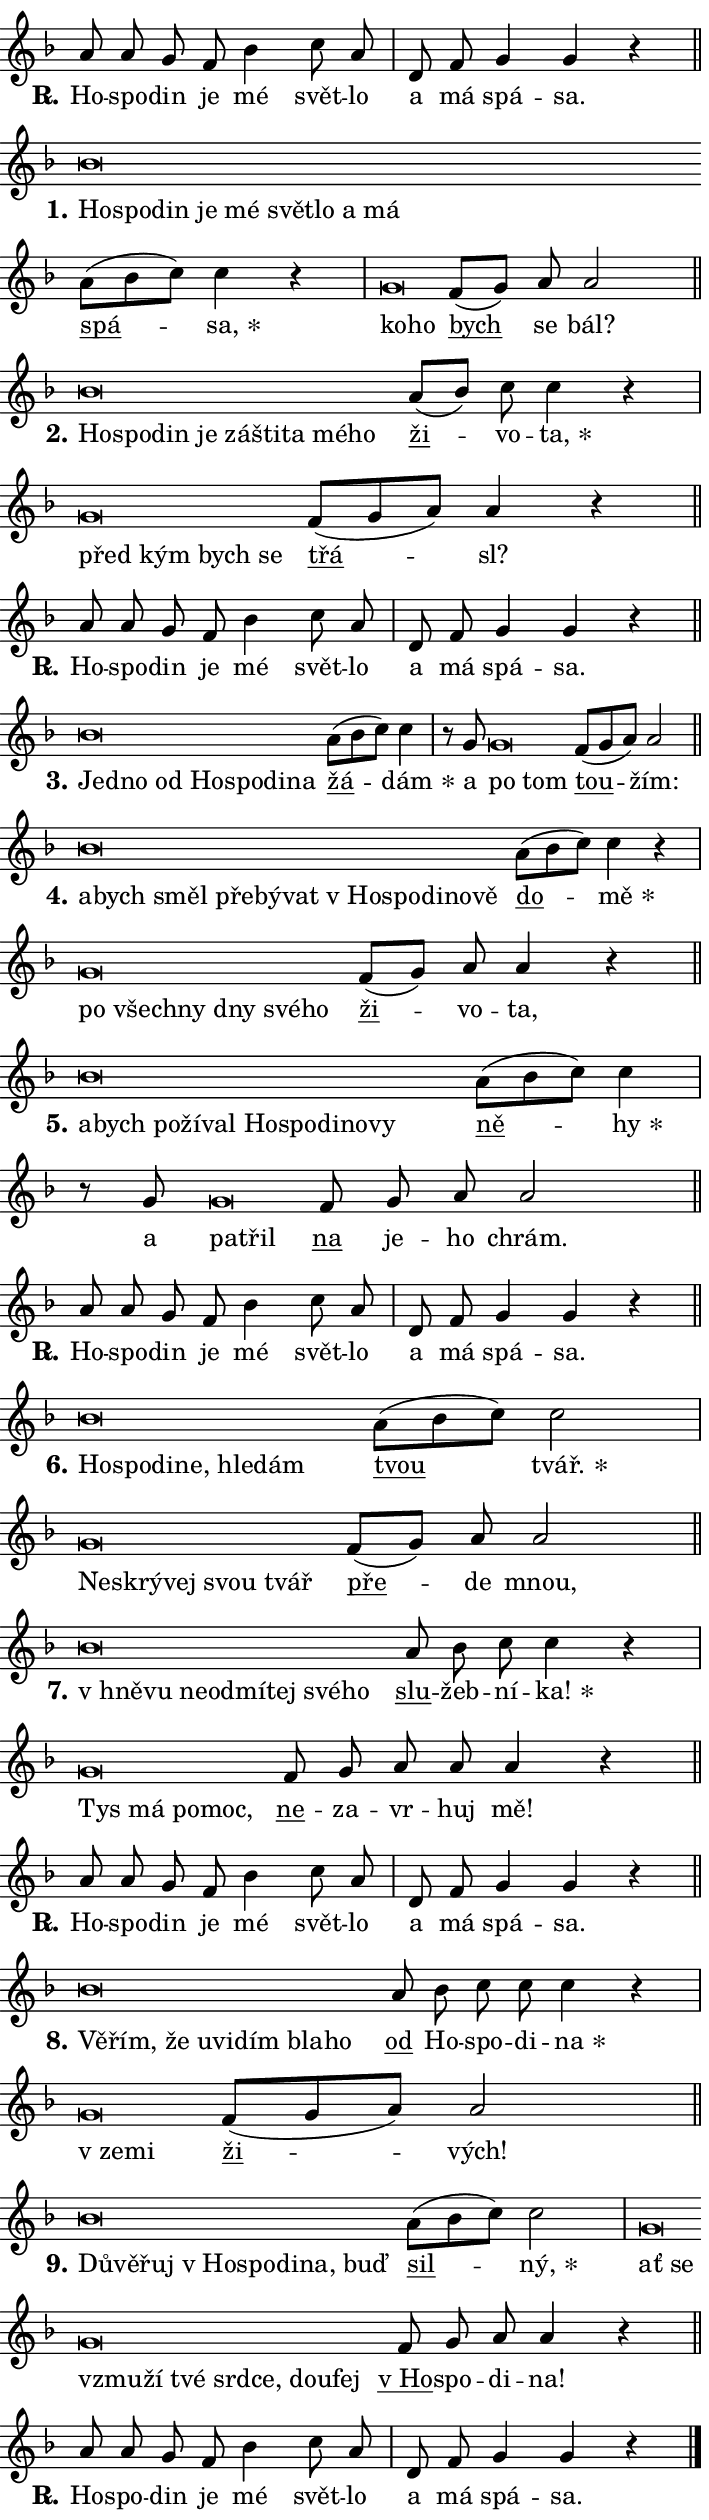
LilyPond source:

\version "2.24.0"
\header { tagline = "" }
\paper {
  indent = 0\cm
  top-margin = 0\cm
  right-margin = 0.13\cm % to fit lyric hyphens
  bottom-margin = 0\cm
  left-margin = 0\cm
  paper-width = 12\cm
  page-breaking = #ly:one-page-breaking
  system-system-spacing.basic-distance = #11
  score-system-spacing.basic-distance = #11
  ragged-last = ##f
}


%% Author: Thomas Morley
%% https://lists.gnu.org/archive/html/lilypond-user/2020-05/msg00002.html
#(define (line-position grob)
"Returns position of @var[grob} in current system:
   @code{'start}, if at first time-step
   @code{'end}, if at last time-step
   @code{'middle} otherwise
"
  (let* ((col (ly:item-get-column grob))
         (ln (ly:grob-object col 'left-neighbor))
         (rn (ly:grob-object col 'right-neighbor))
         (col-to-check-left (if (ly:grob? ln) ln col))
         (col-to-check-right (if (ly:grob? rn) rn col))
         (break-dir-left
           (and
             (ly:grob-property col-to-check-left 'non-musical #f)
             (ly:item-break-dir col-to-check-left)))
         (break-dir-right
           (and
             (ly:grob-property col-to-check-right 'non-musical #f)
             (ly:item-break-dir col-to-check-right))))
        (cond ((eqv? 1 break-dir-left) 'start)
              ((eqv? -1 break-dir-right) 'end)
              (else 'middle))))

#(define (tranparent-at-line-position vctor)
  (lambda (grob)
  "Relying on @code{line-position} select the relevant enry from @var{vctor}.
Used to determine transparency,"
    (case (line-position grob)
      ((end) (not (vector-ref vctor 0)))
      ((middle) (not (vector-ref vctor 1)))
      ((start) (not (vector-ref vctor 2))))))

noteHeadBreakVisibility =
#(define-music-function (break-visibility)(vector?)
"Makes @code{NoteHead}s transparent relying on @var{break-visibility}"
#{
  \override NoteHead.transparent =
    #(tranparent-at-line-position break-visibility)
#})

#(define delete-ledgers-for-transparent-note-heads
  (lambda (grob)
    "Reads whether a @code{NoteHead} is transparent.
If so this @code{NoteHead} is removed from @code{'note-heads} from
@var{grob}, which is supposed to be @code{LedgerLineSpanner}.
As a result ledgers are not printed for this @code{NoteHead}"
    (let* ((nhds-array (ly:grob-object grob 'note-heads))
           (nhds-list
             (if (ly:grob-array? nhds-array)
                 (ly:grob-array->list nhds-array)
                 '()))
           ;; Relies on the transparent-property being done before
           ;; Staff.LedgerLineSpanner.after-line-breaking is executed.
           ;; This is fragile ...
           (to-keep
             (remove
               (lambda (nhd)
                 (ly:grob-property nhd 'transparent #f))
               nhds-list)))
      ;; TODO find a better method to iterate over grob-arrays, similiar
      ;; to filter/remove etc for lists
      ;; For now rebuilt from scratch
      (set! (ly:grob-object grob 'note-heads)  '())
      (for-each
        (lambda (nhd)
          (ly:pointer-group-interface::add-grob grob 'note-heads nhd))
        to-keep))))

squashNotes = {
  \override NoteHead.X-extent = #'(-0.2 . 0.2)
  \override NoteHead.Y-extent = #'(-0.75 . 0)
  \override NoteHead.stencil =
    #(lambda (grob)
       (let ((pos (ly:grob-property grob 'staff-position)))
         (begin
           (if (< pos -7) (display "ERROR: Lower brevis then expected\n") (display ""))
           (if (<= pos -6) ly:text-interface::print ly:note-head::print))))
}
unSquashNotes = {
  \revert NoteHead.X-extent
  \revert NoteHead.Y-extent
  \revert NoteHead.stencil
}

hideNotes = \noteHeadBreakVisibility #begin-of-line-visible
unHideNotes = \noteHeadBreakVisibility #all-visible

% work-around for resetting accidentals
% https://lilypond.org/doc/v2.23/Documentation/notation/displaying-rhythms#unmetered-music
cadenzaMeasure = {
  \cadenzaOff
  \partial 1024 s1024
  \cadenzaOn
}

#(define-markup-command (accent layout props text) (markup?)
  "Underline accented syllable"
  (interpret-markup layout props
    #{\markup \override #'(offset . 4.3) \underline { #text }#}))

responsum = \markup \concat {
  "R" \hspace #-1.05 \path #0.1 #'((moveto 0 0.07) (lineto 0.9 0.8)) \hspace #0.05 "."
}

spaceSize = #0.6828661417322834 % exact space size for TeX Gyre Schola

\layout {
  \context {
    \Staff
    \remove "Time_signature_engraver"
    \override LedgerLineSpanner.after-line-breaking = #delete-ledgers-for-transparent-note-heads
  }
  \context {
    \Lyrics {
      \override LyricSpace.minimum-distance = \spaceSize
      \override LyricText.font-name = #"TeX Gyre Schola"
      \override LyricText.font-size = 1
      \override StanzaNumber.font-name = #"TeX Gyre Schola Bold"
      \override StanzaNumber.font-size = 1
    }
  }
  \context {
    \Score 
    \override NoteHead.text =
      #(lambda (grob) 
        (let ((pos (ly:grob-property grob 'staff-position)))
          #{\markup {
            \combine
              \halign #-0.55 \raise #(if (= pos -6) 0 0.5) \override #'(thickness . 2) \draw-line #'(3.2 . 0)
              \musicglyph "noteheads.sM1"
          }#}))
  }
}

% magnetic-lyrics.ily
%
%   written by
%     Jean Abou Samra <jean@abou-samra.fr>
%     Werner Lemberg <wl@gnu.org>
%
%   adapted by
%     Jiri Hon <jiri.hon@gmail.com>
%
% Version 2022-Apr-15

% https://www.mail-archive.com/lilypond-user@gnu.org/msg149350.html

#(define (Left_hyphen_pointer_engraver context)
   "Collect syllable-hyphen-syllable occurrences in lyrics and store
them in properties.  This engraver only looks to the left.  For
example, if the lyrics input is @code{foo -- bar}, it does the
following.

@itemize @bullet
@item
Set the @code{text} property of the @code{LyricHyphen} grob between
@q{foo} and @q{bar} to @code{foo}.

@item
Set the @code{left-hyphen} property of the @code{LyricText} grob with
text @q{foo} to the @code{LyricHyphen} grob between @q{foo} and
@q{bar}.
@end itemize

Use this auxiliary engraver in combination with the
@code{lyric-@/text::@/apply-@/magnetic-@/offset!} hook."
   (let ((hyphen #f)
         (text #f))
     (make-engraver
      (acknowledgers
       ((lyric-syllable-interface engraver grob source-engraver)
        (set! text grob)))
      (end-acknowledgers
       ((lyric-hyphen-interface engraver grob source-engraver)
        ;(when (not (grob::has-interface grob 'lyric-space-interface))
          (set! hyphen grob)));)
      ((stop-translation-timestep engraver)
       (when (and text hyphen)
         (ly:grob-set-object! text 'left-hyphen hyphen))
       (set! text #f)
       (set! hyphen #f)))))

#(define (lyric-text::apply-magnetic-offset! grob)
   "If the space between two syllables is less than the value in
property @code{LyricText@/.details@/.squash-threshold}, move the right
syllable to the left so that it gets concatenated with the left
syllable.

Use this function as a hook for
@code{LyricText@/.after-@/line-@/breaking} if the
@code{Left_@/hyphen_@/pointer_@/engraver} is active."
   (let ((hyphen (ly:grob-object grob 'left-hyphen #f)))
     (when hyphen
       (let ((left-text (ly:spanner-bound hyphen LEFT)))
         (when (grob::has-interface left-text 'lyric-syllable-interface)
           (let* ((common (ly:grob-common-refpoint grob left-text X))
                  (this-x-ext (ly:grob-extent grob common X))
                  (left-x-ext
                   (begin
                     ;; Trigger magnetism for left-text.
                     (ly:grob-property left-text 'after-line-breaking)
                     (ly:grob-extent left-text common X)))
                  ;; `delta` is the gap width between two syllables.
                  (delta (- (interval-start this-x-ext)
                            (interval-end left-x-ext)))
                  (details (ly:grob-property grob 'details))
                  (threshold (assoc-get 'squash-threshold details 0.2)))
             (when (< delta threshold)
               (let* (;; We have to manipulate the input text so that
                      ;; ligatures crossing syllable boundaries are not
                      ;; disabled.  For languages based on the Latin
                      ;; script this is essentially a beautification.
                      ;; However, for non-Western scripts it can be a
                      ;; necessity.
                      (lt (ly:grob-property left-text 'text))
                      (rt (ly:grob-property grob 'text))
                      (is-space (grob::has-interface hyphen 'lyric-space-interface))
                      (space (if is-space " " ""))
                      (extra-delta (if is-space spaceSize 0))
                      ;; Append new syllable.
                      (ltrt-space (if (and (string? lt) (string? rt))
                                (string-append lt space rt)
                                (make-concat-markup (list lt space rt))))
                      ;; Right-align `ltrt` to the right side.
                      (ltrt-space-markup (grob-interpret-markup
                               grob
                               (make-translate-markup
                                (cons (interval-length this-x-ext) 0)
                                (make-right-align-markup ltrt-space)))))
                 (begin
                   ;; Don't print `left-text`.
                   (ly:grob-set-property! left-text 'stencil #f)
                   ;; Set text and stencil (which holds all collected
                   ;; syllables so far) and shift it to the left.
                   (ly:grob-set-property! grob 'text ltrt-space)
                   (ly:grob-set-property! grob 'stencil ltrt-space-markup)
                   (ly:grob-translate-axis! grob (- (- delta extra-delta)) X))))))))))


#(define (lyric-hyphen::displace-bounds-first grob)
   ;; Make very sure this callback isn't triggered too early.
   (let ((left (ly:spanner-bound grob LEFT))
         (right (ly:spanner-bound grob RIGHT)))
     (ly:grob-property left 'after-line-breaking)
     (ly:grob-property right 'after-line-breaking)
     (ly:lyric-hyphen::print grob)))

squashThreshold = #0.4

\layout {
  \context {
    \Lyrics
    \consists #Left_hyphen_pointer_engraver
    \override LyricText.after-line-breaking =
      #lyric-text::apply-magnetic-offset!
    \override LyricHyphen.stencil = #lyric-hyphen::displace-bounds-first
    \override LyricText.details.squash-threshold = \squashThreshold
    \override LyricHyphen.minimum-distance = 0
    \override LyricHyphen.minimum-length = \squashThreshold
  }
}

squashText = \override LyricText.details.squash-threshold = 9999
unSquashText = \override LyricText.details.squash-threshold = \squashThreshold

leftText = \override LyricText.self-alignment-X = #LEFT
unLeftText = \revert LyricText.self-alignment-X

starOffset = #(lambda (grob) 
                (let ((x_offset (ly:self-alignment-interface::aligned-on-x-parent grob)))
                  (if (= x_offset 0) 0 (+ x_offset 1.2))))

star = #(define-music-function (syllable)(string?)
"Append star separator at the end of a syllable"
#{
  \once \override LyricText.X-offset = #starOffset
  \lyricmode { \markup {
    #syllable
    \override #'((font-name . "TeX Gyre Schola Bold")) \hspace #0.2 \lower #0.65 \larger "*"
  } }
#})

starAccent = #(define-music-function (syllable)(string?)
"Append star separator at the end of a syllable and make accent"
#{
  \once \override LyricText.X-offset = #starOffset
  \lyricmode { \markup {
    \accent #syllable
    \override #'((font-name . "TeX Gyre Schola Bold")) \hspace #0.2 \lower #0.65 \larger "*"
  } }
#})

breath = #(define-music-function (syllable)(string?)
"Append breathing indicator at the end of a syllable"
#{
  \lyricmode { \markup { #syllable "+" } }
#})

optionalBreath = #(define-music-function (syllable)(string?)
"Append optional breathing indicator at the end of a syllable"
#{
  \lyricmode { \markup { #syllable "(+)" } }
#})


\score {
    <<
        \new Voice = "melody" { \cadenzaOn \key f \major \relative { a'8 a g f bes4 c8 a \cadenzaMeasure \bar "|" d, f \bar "" g4 g r \cadenzaMeasure \bar "||" \break } }
        \new Lyrics \lyricsto "melody" { \lyricmode { \set stanza = \responsum
Ho -- spo -- din je mé svět -- lo a má spá -- sa. } }
    >>
    \layout {}
}

\score {
    <<
        \new Voice = "melody" { \cadenzaOn \key f \major \relative { \squashNotes bes'\breve*1/16 \hideNotes \breve*1/16 \bar "" \breve*1/16 \bar "" \breve*1/16 \bar "" \breve*1/16 \bar "" \breve*1/16 \bar "" \breve*1/16 \bar "" \breve*1/16 \breve*1/16 \bar "" \unHideNotes \unSquashNotes \bar "" a8[( bes c)] c4 r \cadenzaMeasure \bar "|" \squashNotes g\breve*1/16 \hideNotes \breve*1/16 \bar "" \unHideNotes \unSquashNotes \bar "" f8[( g)] a a2 \cadenzaMeasure \bar "||" \break } }
        \new Lyrics \lyricsto "melody" { \lyricmode { \set stanza = "1."
\leftText Ho -- \squashText spo -- din je mé svět -- lo a má \unLeftText \unSquashText \markup \accent spá -- \star sa, \leftText ko -- \squashText ho \unLeftText \unSquashText \markup \accent bych se bál? } }
    >>
    \layout {}
}

\score {
    <<
        \new Voice = "melody" { \cadenzaOn \key f \major \relative { \squashNotes bes'\breve*1/16 \hideNotes \breve*1/16 \bar "" \breve*1/16 \bar "" \breve*1/16 \bar "" \breve*1/16 \bar "" \breve*1/16 \bar "" \breve*1/16 \bar "" \breve*1/16 \breve*1/16 \bar "" \unHideNotes \unSquashNotes \bar "" a8[( bes)] c c4 r \cadenzaMeasure \bar "|" \squashNotes g\breve*1/16 \hideNotes \breve*1/16 \bar "" \breve*1/16 \breve*1/16 \bar "" \unHideNotes \unSquashNotes \bar "" f8[( g a)] a4 r \cadenzaMeasure \bar "||" \break } }
        \new Lyrics \lyricsto "melody" { \lyricmode { \set stanza = "2."
\leftText Ho -- \squashText spo -- din je zá -- šti -- ta mé -- ho \unLeftText \unSquashText \markup \accent ži -- vo -- \star ta, \leftText před \squashText kým bych se \unLeftText \unSquashText \markup \accent třá -- sl? } }
    >>
    \layout {}
}

\score {
    <<
        \new Voice = "melody" { \cadenzaOn \key f \major \relative { a'8 a g f bes4 c8 a \cadenzaMeasure \bar "|" d, f \bar "" g4 g r \cadenzaMeasure \bar "||" \break } }
        \new Lyrics \lyricsto "melody" { \lyricmode { \set stanza = \responsum
Ho -- spo -- din je mé svět -- lo a má spá -- sa. } }
    >>
    \layout {}
}

\score {
    <<
        \new Voice = "melody" { \cadenzaOn \key f \major \relative { \squashNotes bes'\breve*1/16 \hideNotes \breve*1/16 \bar "" \breve*1/16 \bar "" \breve*1/16 \bar "" \breve*1/16 \bar "" \breve*1/16 \breve*1/16 \bar "" \unHideNotes \unSquashNotes \bar "" a8[( bes c)] c4 \cadenzaMeasure \bar "|" r8 g8 \squashNotes g\breve*1/16 \hideNotes \breve*1/16 \bar "" \unHideNotes \unSquashNotes \bar "" f8[( g a)] a2 \cadenzaMeasure \bar "||" \break } }
        \new Lyrics \lyricsto "melody" { \lyricmode { \set stanza = "3."
\leftText Jed -- \squashText no od Ho -- spo -- di -- na \unLeftText \unSquashText \markup \accent žá -- \star dám a \leftText po \squashText tom \unLeftText \unSquashText \markup \accent tou -- žím: } }
    >>
    \layout {}
}

\score {
    <<
        \new Voice = "melody" { \cadenzaOn \key f \major \relative { \squashNotes bes'\breve*1/16 \hideNotes \breve*1/16 \bar "" \breve*1/16 \bar "" \breve*1/16 \bar "" \breve*1/16 \bar "" \breve*1/16 \bar "" \breve*1/16 \bar "" \breve*1/16 \bar "" \breve*1/16 \bar "" \breve*1/16 \breve*1/16 \bar "" \unHideNotes \unSquashNotes \bar "" a8[( bes c)] c4 r \cadenzaMeasure \bar "|" \squashNotes g\breve*1/16 \hideNotes \breve*1/16 \bar "" \breve*1/16 \bar "" \breve*1/16 \bar "" \breve*1/16 \breve*1/16 \bar "" \unHideNotes \unSquashNotes \bar "" f8[( g)] a a4 r \cadenzaMeasure \bar "||" \break } }
        \new Lyrics \lyricsto "melody" { \lyricmode { \set stanza = "4."
\leftText a -- \squashText bych směl pře -- bý -- vat "v Ho" -- spo -- di -- no -- vě \unLeftText \unSquashText \markup \accent do -- \star mě \leftText po \squashText všech -- ny dny své -- ho \unLeftText \unSquashText \markup \accent ži -- vo -- ta, } }
    >>
    \layout {}
}

\score {
    <<
        \new Voice = "melody" { \cadenzaOn \key f \major \relative { \squashNotes bes'\breve*1/16 \hideNotes \breve*1/16 \bar "" \breve*1/16 \bar "" \breve*1/16 \bar "" \breve*1/16 \bar "" \breve*1/16 \bar "" \breve*1/16 \bar "" \breve*1/16 \bar "" \breve*1/16 \breve*1/16 \bar "" \unHideNotes \unSquashNotes \bar "" a8[( bes c)] c4 \cadenzaMeasure \bar "|" r8 g8 \squashNotes g\breve*1/16 \hideNotes \breve*1/16 \bar "" \unHideNotes \unSquashNotes \bar "" f8 g a a2 \cadenzaMeasure \bar "||" \break } }
        \new Lyrics \lyricsto "melody" { \lyricmode { \set stanza = "5."
\leftText a -- \squashText bych po -- ží -- val Ho -- spo -- di -- no -- vy \unLeftText \unSquashText \markup \accent ně -- \star hy a \leftText pa -- \squashText třil \unLeftText \unSquashText \markup \accent na je -- ho chrám. } }
    >>
    \layout {}
}

\score {
    <<
        \new Voice = "melody" { \cadenzaOn \key f \major \relative { a'8 a g f bes4 c8 a \cadenzaMeasure \bar "|" d, f \bar "" g4 g r \cadenzaMeasure \bar "||" \break } }
        \new Lyrics \lyricsto "melody" { \lyricmode { \set stanza = \responsum
Ho -- spo -- din je mé svět -- lo a má spá -- sa. } }
    >>
    \layout {}
}

\score {
    <<
        \new Voice = "melody" { \cadenzaOn \key f \major \relative { \squashNotes bes'\breve*1/16 \hideNotes \breve*1/16 \bar "" \breve*1/16 \bar "" \breve*1/16 \bar "" \breve*1/16 \breve*1/16 \bar "" \unHideNotes \unSquashNotes \bar "" a8[( bes c)] c2 \cadenzaMeasure \bar "|" \squashNotes g\breve*1/16 \hideNotes \breve*1/16 \bar "" \breve*1/16 \bar "" \breve*1/16 \breve*1/16 \bar "" \unHideNotes \unSquashNotes \bar "" f8[( g)] a a2 \cadenzaMeasure \bar "||" \break } }
        \new Lyrics \lyricsto "melody" { \lyricmode { \set stanza = "6."
\leftText Ho -- \squashText spo -- di -- ne, hle -- dám \unLeftText \unSquashText \markup \accent tvou \star tvář. \leftText Ne -- \squashText skrý -- vej svou tvář \unLeftText \unSquashText \markup \accent pře -- de mnou, } }
    >>
    \layout {}
}

\score {
    <<
        \new Voice = "melody" { \cadenzaOn \key f \major \relative { \squashNotes bes'\breve*1/16 \hideNotes \breve*1/16 \bar "" \breve*1/16 \bar "" \breve*1/16 \bar "" \breve*1/16 \bar "" \breve*1/16 \bar "" \breve*1/16 \breve*1/16 \bar "" \unHideNotes \unSquashNotes \bar "" a8 bes c c4 r \cadenzaMeasure \bar "|" \squashNotes g\breve*1/16 \hideNotes \breve*1/16 \bar "" \breve*1/16 \breve*1/16 \bar "" \unHideNotes \unSquashNotes \bar "" f8 g a a a4 r \cadenzaMeasure \bar "||" \break } }
        \new Lyrics \lyricsto "melody" { \lyricmode { \set stanza = "7."
\leftText "v hně" -- \squashText vu ne -- od -- mí -- tej své -- ho \unLeftText \unSquashText \markup \accent slu -- žeb -- ní -- \star ka! \leftText Tys \squashText má po -- moc, \unLeftText \unSquashText \markup \accent ne -- za -- vr -- huj mě! } }
    >>
    \layout {}
}

\score {
    <<
        \new Voice = "melody" { \cadenzaOn \key f \major \relative { a'8 a g f bes4 c8 a \cadenzaMeasure \bar "|" d, f \bar "" g4 g r \cadenzaMeasure \bar "||" \break } }
        \new Lyrics \lyricsto "melody" { \lyricmode { \set stanza = \responsum
Ho -- spo -- din je mé svět -- lo a má spá -- sa. } }
    >>
    \layout {}
}

\score {
    <<
        \new Voice = "melody" { \cadenzaOn \key f \major \relative { \squashNotes bes'\breve*1/16 \hideNotes \breve*1/16 \bar "" \breve*1/16 \bar "" \breve*1/16 \bar "" \breve*1/16 \bar "" \breve*1/16 \bar "" \breve*1/16 \breve*1/16 \bar "" \unHideNotes \unSquashNotes \bar "" a8 bes c c c4 r \cadenzaMeasure \bar "|" \squashNotes g\breve*1/16 \hideNotes \breve*1/16 \bar "" \unHideNotes \unSquashNotes \bar "" f8[( g a)] a2 \cadenzaMeasure \bar "||" \break } }
        \new Lyrics \lyricsto "melody" { \lyricmode { \set stanza = "8."
\leftText Vě -- \squashText řím, že u -- vi -- dím bla -- ho \unLeftText \unSquashText \markup \accent od Ho -- spo -- di -- \star na \leftText "v ze" -- \squashText mi \unLeftText \unSquashText \markup \accent ži -- vých! } }
    >>
    \layout {}
}

\score {
    <<
        \new Voice = "melody" { \cadenzaOn \key f \major \relative { \squashNotes bes'\breve*1/16 \hideNotes \breve*1/16 \bar "" \breve*1/16 \bar "" \breve*1/16 \bar "" \breve*1/16 \bar "" \breve*1/16 \bar "" \breve*1/16 \breve*1/16 \bar "" \unHideNotes \unSquashNotes \bar "" a8[( bes c)] c2 \cadenzaMeasure \bar "|" \squashNotes g\breve*1/16 \hideNotes \breve*1/16 \bar "" \breve*1/16 \bar "" \breve*1/16 \bar "" \breve*1/16 \bar "" \breve*1/16 \bar "" \breve*1/16 \bar "" \breve*1/16 \breve*1/16 \bar "" \unHideNotes \unSquashNotes \bar "" f8 g a a4 r \cadenzaMeasure \bar "||" \break } }
        \new Lyrics \lyricsto "melody" { \lyricmode { \set stanza = "9."
\leftText Dů -- \squashText vě -- řuj "v Ho" -- spo -- di -- na, buď \unLeftText \unSquashText \markup \accent sil -- \star ný, \leftText ať \squashText se vzmu -- ží tvé srd -- ce, dou -- fej \unLeftText \unSquashText \markup \accent "v Ho" -- spo -- di -- na! } }
    >>
    \layout {}
}

\score {
    <<
        \new Voice = "melody" { \cadenzaOn \key f \major \relative { a'8 a g f bes4 c8 a \cadenzaMeasure \bar "|" d, f \bar "" g4 g r \cadenzaMeasure \bar "||" \break } \bar "|." }
        \new Lyrics \lyricsto "melody" { \lyricmode { \set stanza = \responsum
Ho -- spo -- din je mé svět -- lo a má spá -- sa. } }
    >>
    \layout {}
}
